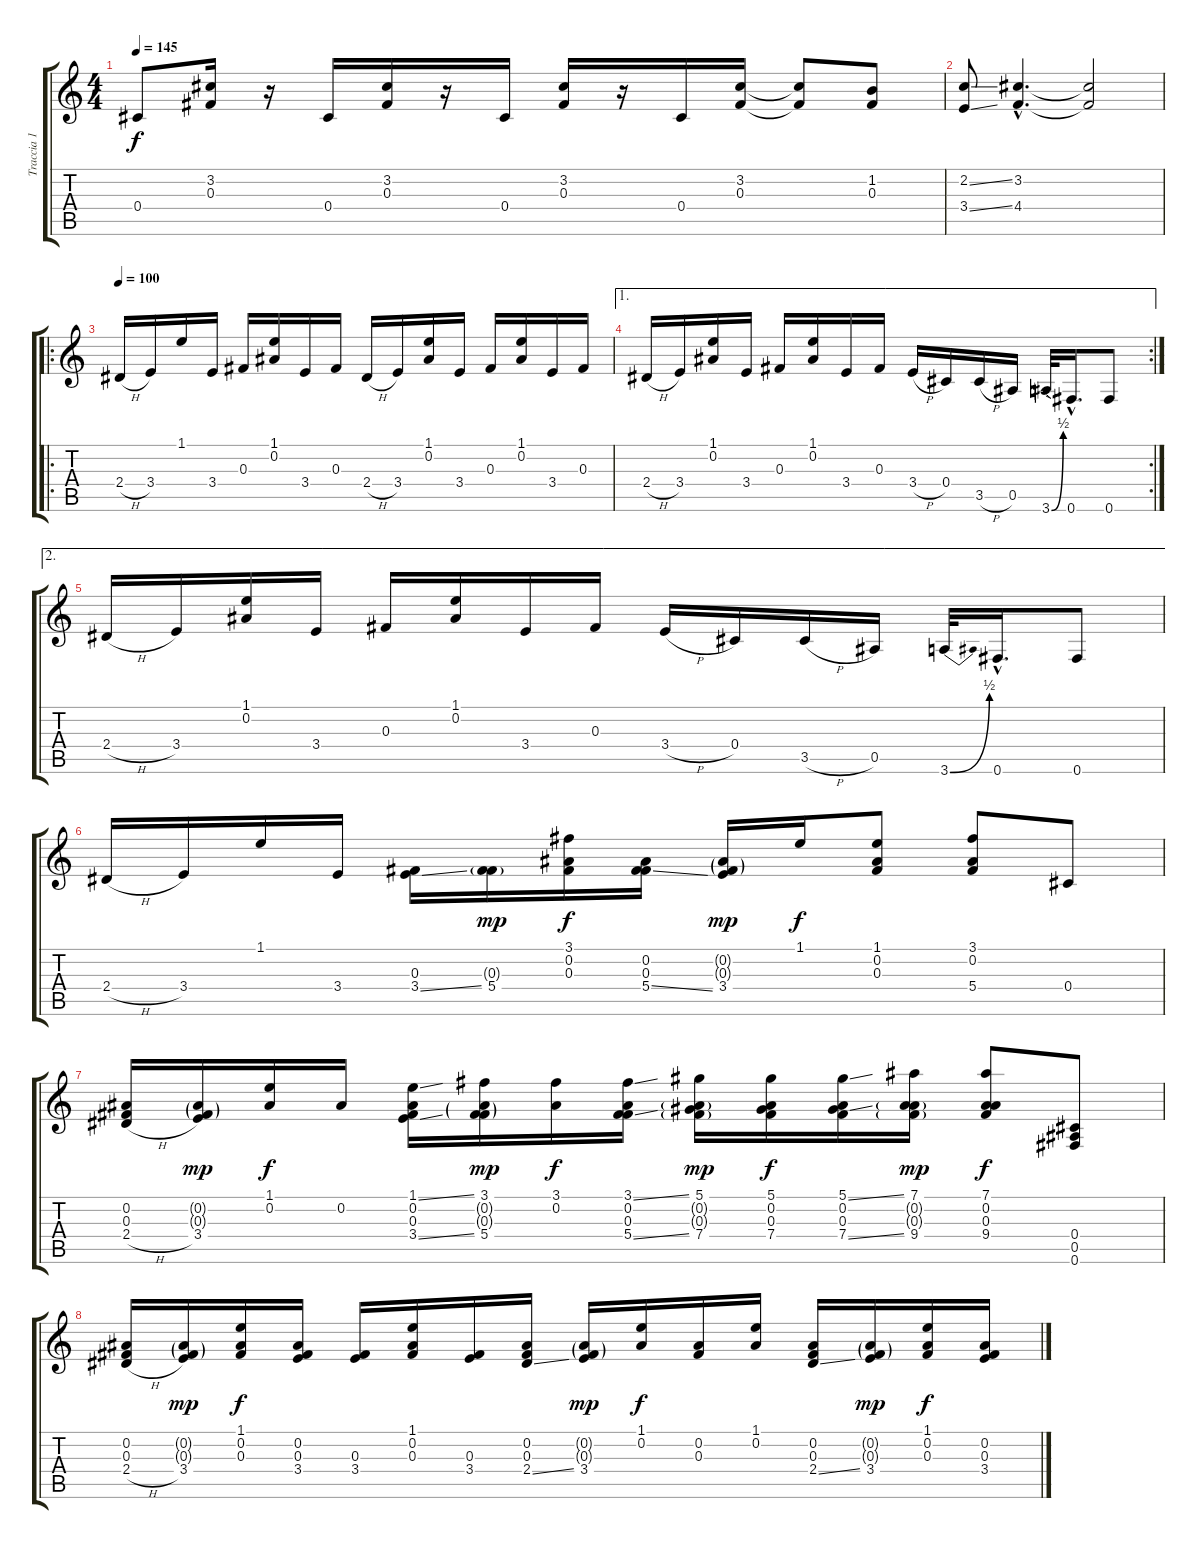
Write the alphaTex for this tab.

\track ("Traccia 1" "Traccia 1") {instrument acousticguitarsteel}
\staff {score tabs}
\tuning (Eb4 Bb3 Gb3 Db3 Bb2 Gb2) {hide}
\ts (4 4)
\tempo 145
\clef g2
\ks c
0.4.8{dy f} (3.2 0.3).16 r.16 0.4.16 (3.2 0.3).16 r.16 0.4.16 (3.2 0.3).16 r.16 0.4.16 (3.2 0.3).16 (3.2{t} 0.3{t}).8 (1.2 0.3).8 |
(2.2{ss} 3.4{ss}).8 (3.2{hac} 4.4{hac}).4{d} (3.2{t} 4.4{t}).2 |
\ro
\tempo 100
2.4{h}.16{volume 13 balance 8 instrument acousticguitarsteel} 3.4.16 1.1.16 3.4.16 0.3.16 (1.1 0.2).16 3.4.16 0.3.16 2.4{h}.16 3.4.16 (1.1 0.2).16 3.4.16 0.3.16 (1.1 0.2).16 3.4.16 0.3.16 |
\ae 1
\rc 2
2.4{h}.16 3.4.16 (1.1 0.2).16 3.4.16 0.3.16 (1.1 0.2).16 3.4.16 0.3.16 3.4{h}.16 0.4.16 3.5{h}.16 0.5.16 3.6{be (bend 0 0 60 2)}.32 0.6{hac}.16{d} 0.6.8 |
\ae 2
2.4{h}.16 3.4.16 (1.1 0.2).16 3.4.16 0.3.16 (1.1 0.2).16 3.4.16 0.3.16 3.4{h}.16 0.4.16 3.5{h}.16 0.5.16 3.6{be (bend 0 0 60 2)}.32 0.6{hac}.16{d} 0.6.8{volume 12 balance 3 instrument acousticguitarsteel} |
2.4{h}.16 3.4.16 1.1.16 3.4.16 (0.3 3.4{ss}).16 (0.3{g} 5.4).16{dy mp} (3.1 0.2 0.3).16{dy f} (0.2 0.3 5.4{ss}).16 (0.2{g} 0.3{g} 3.4).16{dy mp} 1.1.16{dy f} (1.1 0.2 0.3).8 (3.1 0.2 5.4).8 0.4.8 |
(0.2 0.3 2.4{h}).16 (0.2{g} 0.3{g} 3.4).16{dy mp} (1.1 0.2).16{dy f} 0.2.16 (1.1{ss} 0.2 0.3 3.4{ss}).16 (3.1 0.2{g} 0.3{g} 5.4).16{dy mp} (3.1 0.2).16{dy f} (3.1{ss} 0.2 0.3 5.4{ss}).16 (5.1 0.2{g} 0.3{g} 7.4).16{dy mp} (5.1 0.2 0.3 7.4).16{dy f} (5.1{ss} 0.2 0.3 7.4{ss}).16 (7.1 0.2{g} 0.3{g} 9.4).16{dy mp} (7.1 0.2 0.3 9.4).8{dy f} (0.4 0.5 0.6).8 |
(0.2 0.3 2.4{h}).16 (0.2{g} 0.3{g} 3.4).16{dy mp} (1.1 0.2 0.3).16{dy f} (0.2 0.3 3.4).16 (0.3 3.4).16 (1.1 0.2 0.3).16 (0.3 3.4).16 (0.2 0.3 2.4{ss}).16 (0.2{g} 0.3{g} 3.4).16{dy mp} (1.1 0.2).16{dy f} (0.2 0.3).16 (1.1 0.2).16 (0.2 0.3 2.4{ss}).16 (0.2{g} 0.3{g} 3.4).16{dy mp} (1.1 0.2 0.3).16{dy f} (0.2 0.3 3.4).16
